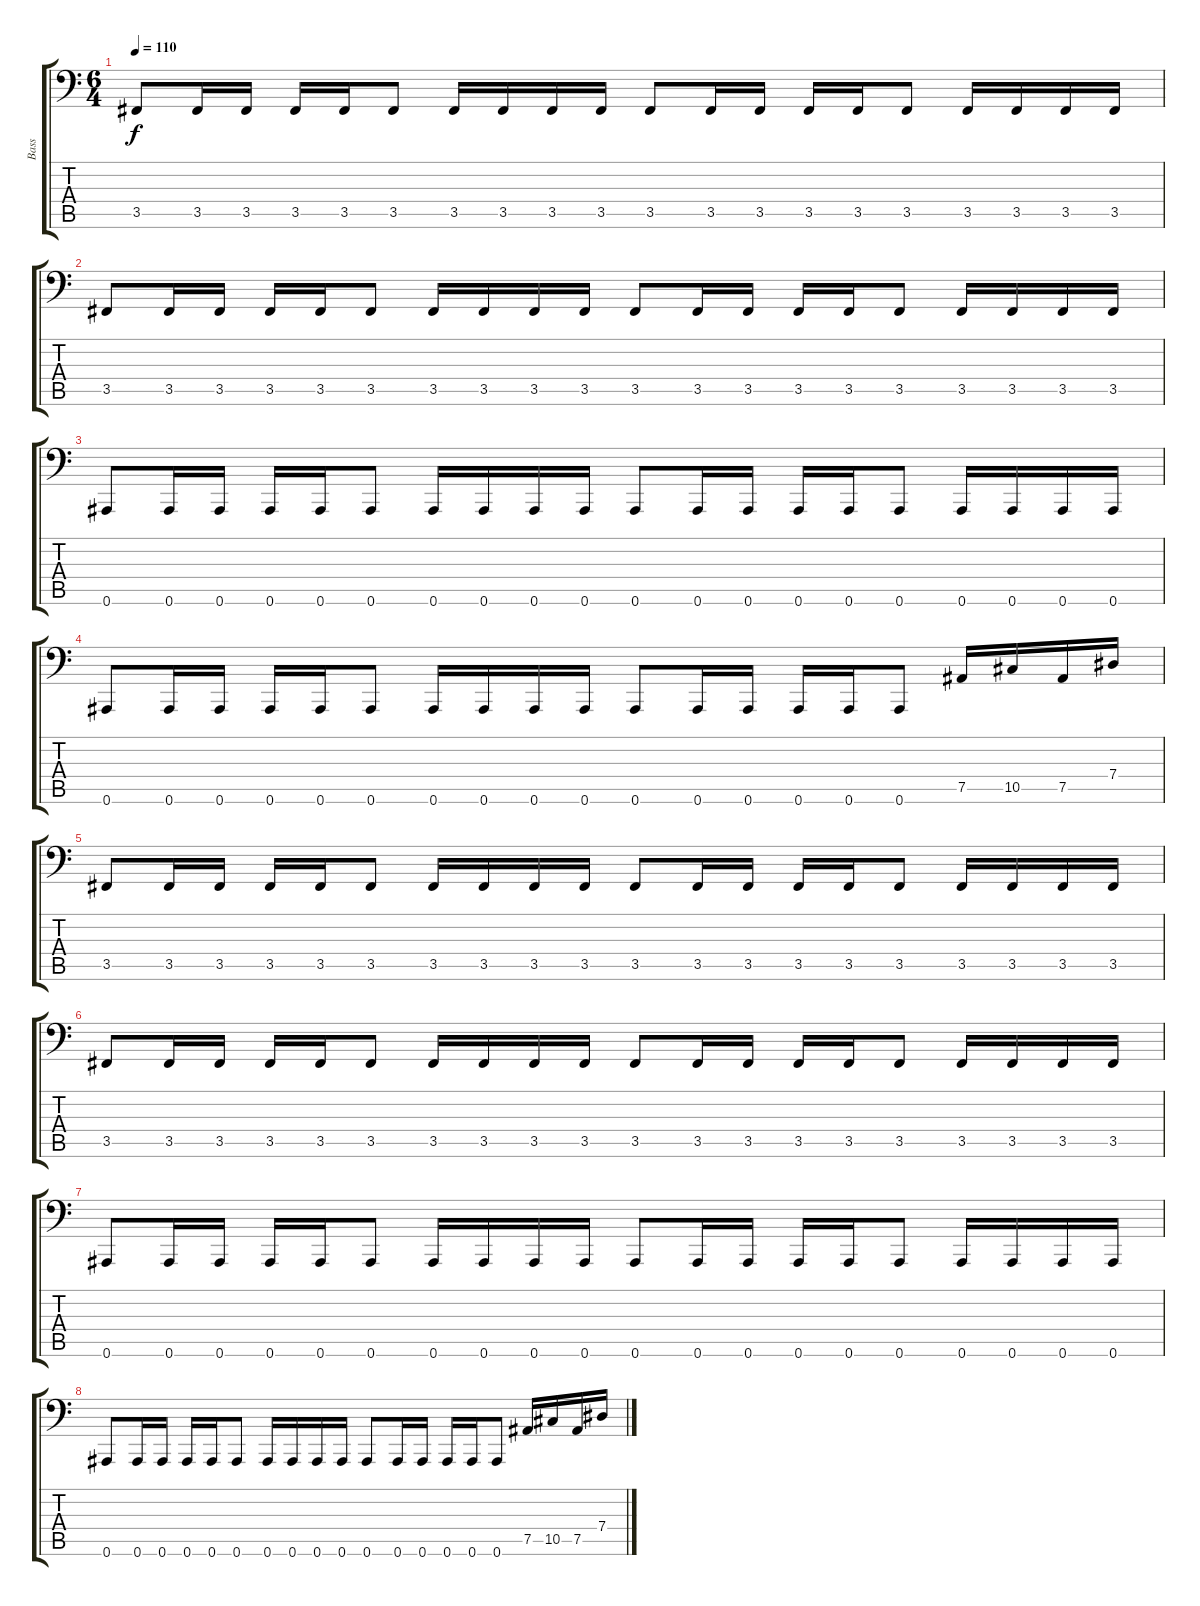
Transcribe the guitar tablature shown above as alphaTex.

\track ("Bass" "Bass") {instrument electricbassfinger}
\staff {score tabs}
\tuning (Bb2 F2 Db2 Ab1 Eb1 Bb0) {hide}
\ts (6 4)
\tempo 110
\clef f4
\ks c
3.5.8{dy f} 3.5.16 3.5.16 3.5.16 3.5.16 3.5.8 3.5.16 3.5.16 3.5.16 3.5.16 3.5.8 3.5.16 3.5.16 3.5.16 3.5.16 3.5.8 3.5.16 3.5.16 3.5.16 3.5.16 |
3.5.8 3.5.16 3.5.16 3.5.16 3.5.16 3.5.8 3.5.16 3.5.16 3.5.16 3.5.16 3.5.8 3.5.16 3.5.16 3.5.16 3.5.16 3.5.8 3.5.16 3.5.16 3.5.16 3.5.16 |
0.6.8 0.6.16 0.6.16 0.6.16 0.6.16 0.6.8 0.6.16 0.6.16 0.6.16 0.6.16 0.6.8 0.6.16 0.6.16 0.6.16 0.6.16 0.6.8 0.6.16 0.6.16 0.6.16 0.6.16 |
0.6.8 0.6.16 0.6.16 0.6.16 0.6.16 0.6.8 0.6.16 0.6.16 0.6.16 0.6.16 0.6.8 0.6.16 0.6.16 0.6.16 0.6.16 0.6.8 7.5.16 10.5.16 7.5.16 7.4.16 |
3.5.8 3.5.16 3.5.16 3.5.16 3.5.16 3.5.8 3.5.16 3.5.16 3.5.16 3.5.16 3.5.8 3.5.16 3.5.16 3.5.16 3.5.16 3.5.8 3.5.16 3.5.16 3.5.16 3.5.16 |
3.5.8 3.5.16 3.5.16 3.5.16 3.5.16 3.5.8 3.5.16 3.5.16 3.5.16 3.5.16 3.5.8 3.5.16 3.5.16 3.5.16 3.5.16 3.5.8 3.5.16 3.5.16 3.5.16 3.5.16 |
0.6.8 0.6.16 0.6.16 0.6.16 0.6.16 0.6.8 0.6.16 0.6.16 0.6.16 0.6.16 0.6.8 0.6.16 0.6.16 0.6.16 0.6.16 0.6.8 0.6.16 0.6.16 0.6.16 0.6.16 |
0.6.8 0.6.16 0.6.16 0.6.16 0.6.16 0.6.8 0.6.16 0.6.16 0.6.16 0.6.16 0.6.8 0.6.16 0.6.16 0.6.16 0.6.16 0.6.8 7.5.16 10.5.16 7.5.16 7.4.16
